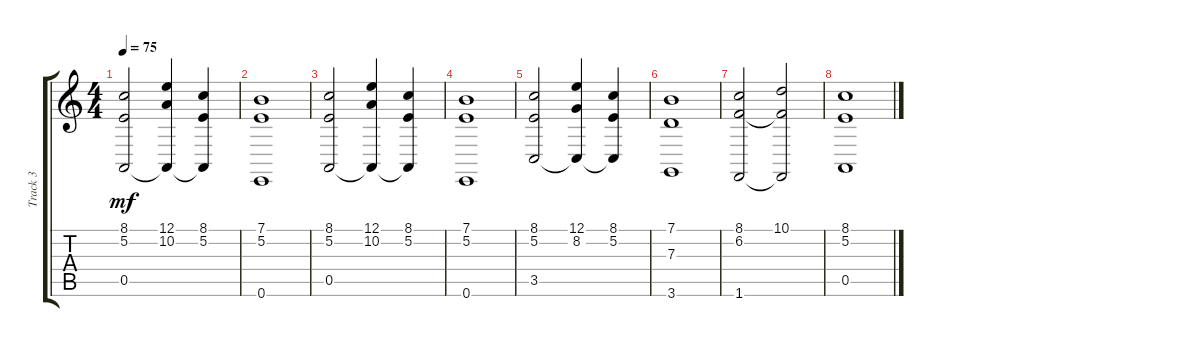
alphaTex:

\track ("Track 3" "Track 3") {instrument stringensemble2}
\staff {score tabs}
\tuning (E4 B3 G3 D3 A2 E2) {hide}
\ts (4 4)
\tempo 75
\clef g2
\ks c
(8.1 5.2 0.5).2{dy mf} (12.1 10.2 0.5{t}).4 (8.1 5.2 0.5{t}).4 |
(7.1 5.2 0.6).1 |
(8.1 5.2 0.5).2 (12.1 10.2 0.5{t}).4 (8.1 5.2 0.5{t}).4 |
(7.1 5.2 0.6).1 |
(8.1 5.2 3.5).2 (12.1 8.2 3.5{t}).4 (8.1 5.2 3.5{t}).4 |
(7.1 7.3 3.6).1 |
(8.1 6.2 1.6).2 (10.1 6.2{t} 1.6{t}).2 |
(8.1 5.2 0.5).1
